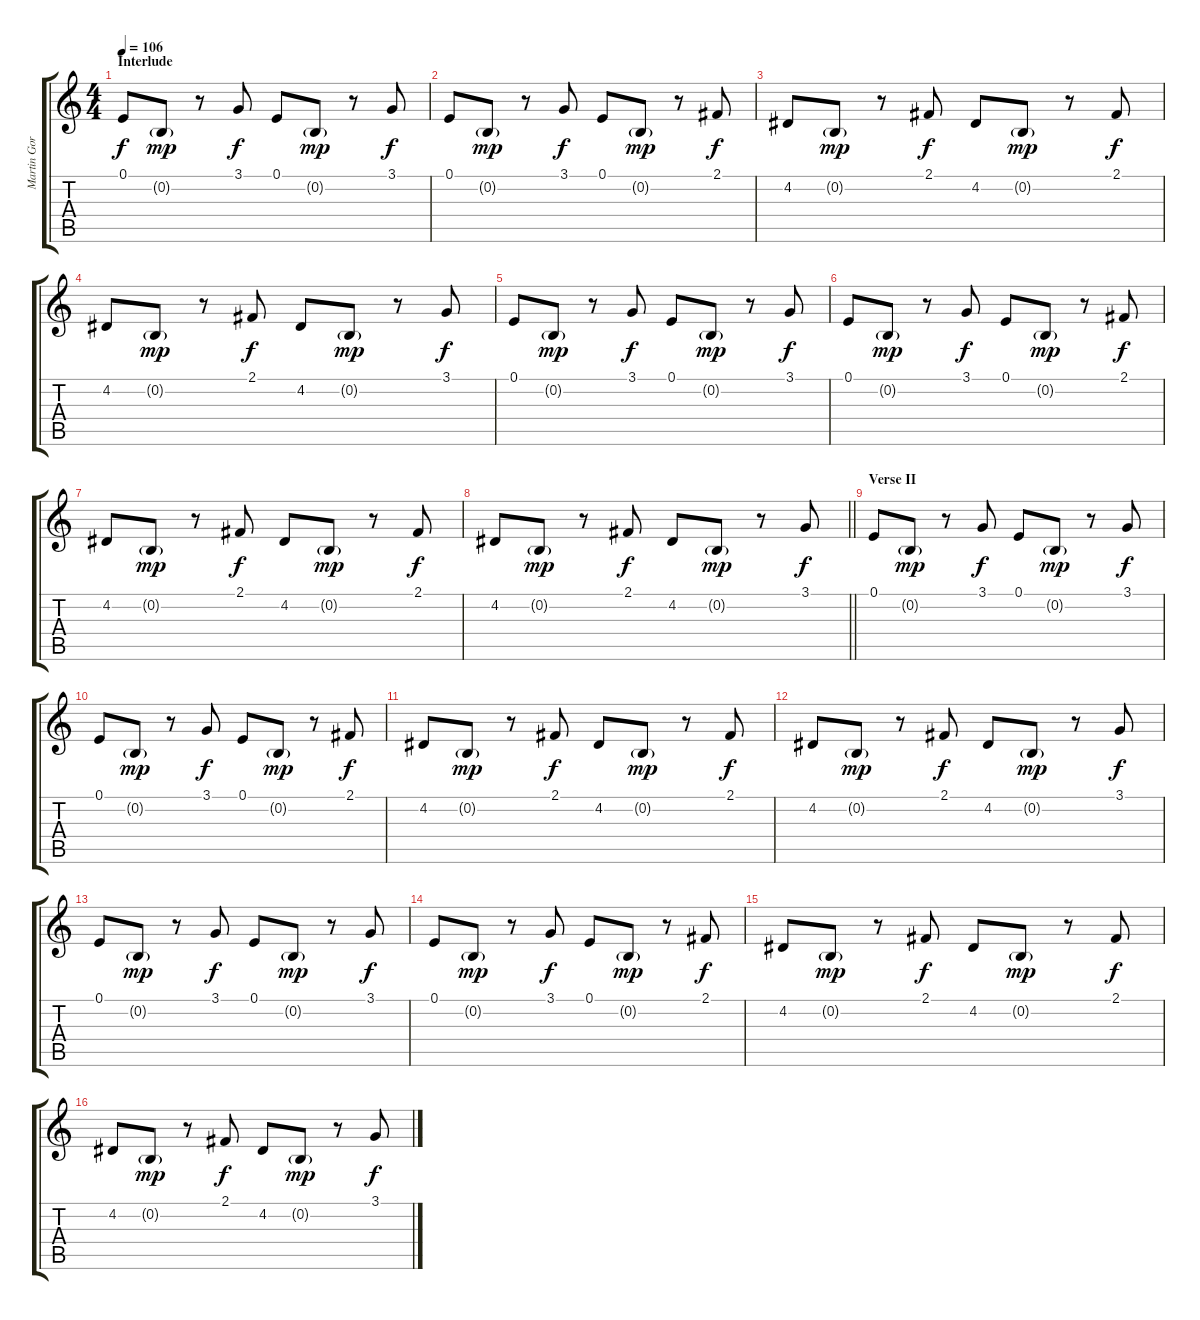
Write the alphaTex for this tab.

\track ("Martin Gore - Keyboard I" "Martin Gor") {instrument stringensemble1}
\staff {score tabs}
\tuning (E4 B3 G3 D3 A2 E2) {hide}
\ts (4 4)
\section ("" "Interlude ")
\tempo 106
\clef g2
\ks c
0.1.8{dy f volume 16} 0.2{g}.8{dy mp} r.8 3.1.8{dy f} 0.1.8 0.2{g}.8{dy mp} r.8 3.1.8{dy f} |
0.1.8 0.2{g}.8{dy mp} r.8 3.1.8{dy f} 0.1.8 0.2{g}.8{dy mp} r.8 2.1.8{dy f} |
4.2.8 0.2{g}.8{dy mp} r.8 2.1.8{dy f} 4.2.8 0.2{g}.8{dy mp} r.8 2.1.8{dy f} |
4.2.8 0.2{g}.8{dy mp} r.8 2.1.8{dy f} 4.2.8 0.2{g}.8{dy mp} r.8 3.1.8{dy f} |
0.1.8 0.2{g}.8{dy mp} r.8 3.1.8{dy f} 0.1.8 0.2{g}.8{dy mp} r.8 3.1.8{dy f} |
0.1.8 0.2{g}.8{dy mp} r.8 3.1.8{dy f} 0.1.8 0.2{g}.8{dy mp} r.8 2.1.8{dy f} |
4.2.8 0.2{g}.8{dy mp} r.8 2.1.8{dy f} 4.2.8 0.2{g}.8{dy mp} r.8 2.1.8{dy f} |
\barLineRight lightlight
4.2.8 0.2{g}.8{dy mp} r.8 2.1.8{dy f} 4.2.8 0.2{g}.8{dy mp} r.8 3.1.8{dy f} |
\section ("" "Verse II")
0.1.8 0.2{g}.8{dy mp} r.8 3.1.8{dy f} 0.1.8 0.2{g}.8{dy mp} r.8 3.1.8{dy f} |
0.1.8 0.2{g}.8{dy mp} r.8 3.1.8{dy f} 0.1.8 0.2{g}.8{dy mp} r.8 2.1.8{dy f} |
4.2.8 0.2{g}.8{dy mp} r.8 2.1.8{dy f} 4.2.8 0.2{g}.8{dy mp} r.8 2.1.8{dy f} |
4.2.8 0.2{g}.8{dy mp} r.8 2.1.8{dy f} 4.2.8 0.2{g}.8{dy mp} r.8 3.1.8{dy f} |
0.1.8 0.2{g}.8{dy mp} r.8 3.1.8{dy f} 0.1.8 0.2{g}.8{dy mp} r.8 3.1.8{dy f} |
0.1.8 0.2{g}.8{dy mp} r.8 3.1.8{dy f} 0.1.8 0.2{g}.8{dy mp} r.8 2.1.8{dy f} |
4.2.8 0.2{g}.8{dy mp} r.8 2.1.8{dy f} 4.2.8 0.2{g}.8{dy mp} r.8 2.1.8{dy f} |
4.2.8 0.2{g}.8{dy mp} r.8 2.1.8{dy f} 4.2.8 0.2{g}.8{dy mp} r.8 3.1.8{dy f}
